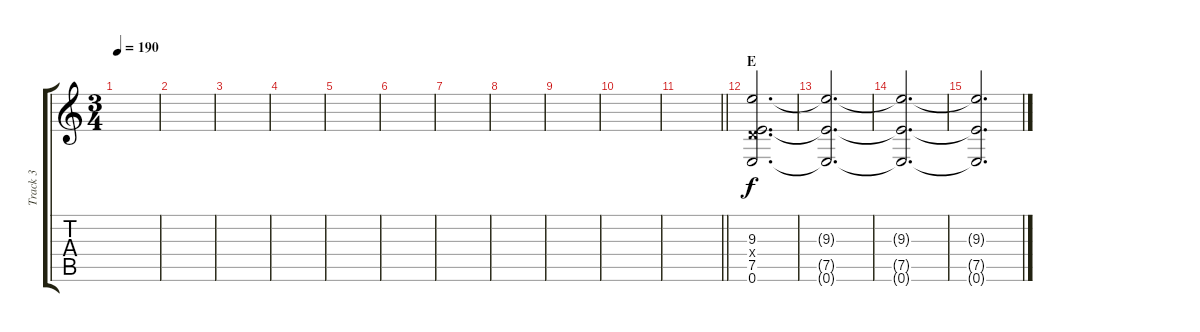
\track ("Track 3" "Track 3") {instrument distortionguitar}
\staff {score tabs}
\tuning (E4 B3 G3 D3 A2 E2) {hide}
\ts (3 4)
\tempo 190
\clef g2
\ks c
|
|
|
|
|
|
|
|
|
|
\barLineRight lightlight
|
\section ("" "E")
(9.3 0.4{x} 7.5 0.6).2{d} |
(9.3{t} 7.5{t} 0.6{t}).2{d} |
(9.3{t} 7.5{t} 0.6{t}).2{d volume 0} |
(9.3{t} 7.5{t} 0.6{t}).2{d}
